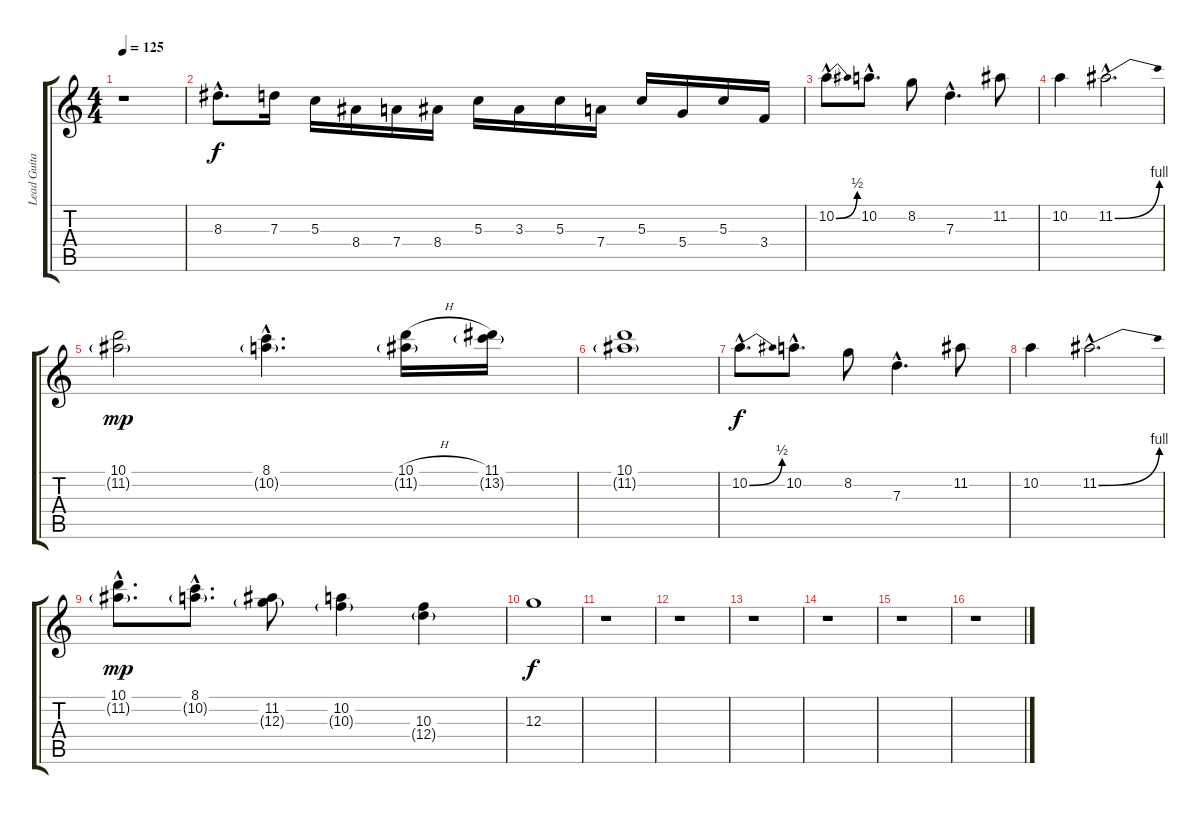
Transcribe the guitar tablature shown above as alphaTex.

\track ("Lead Guitar" "Lead Guita") {instrument distortionguitar}
\staff {score tabs}
\tuning (E4 B3 G3 D3 A2 E2) {hide}
\ts (4 4)
\tempo 125
\clef g2
\ks c
r.1{dy f} |
8.3{hac}.8{d} 7.3.16 5.3.16 8.4.16 7.4.16 8.4.16 5.3.16 3.3.16 5.3.16 7.4.16 5.3.16 5.4.16 5.3.16 3.4.16 |
10.2{be (bend 0 0 60 2) hac}.8{d} 10.2{hac}.8{d} 8.2.8 7.3{hac}.4{d} 11.2.8 |
10.2.4 11.2{be (bend 0 0 60 4) hac}.2{d} |
(10.1 11.2{g}).2{dy mp} (8.1{hac} 10.2{g hac}).4{d} (10.1{h} 11.2{g}).16 (11.1 13.2{g}).16 |
(10.1 11.2{g}).1 |
10.2{be (bend 0 0 60 2) hac}.8{d dy f} 10.2{hac}.8{d} 8.2.8 7.3{hac}.4{d} 11.2.8 |
10.2.4 11.2{be (bend 0 0 60 4) hac}.2{d} |
(10.1{hac} 11.2{g hac}).8{d dy mp} (8.1{hac} 10.2{g hac}).8{d} (11.2 12.3{g}).8 (10.2 10.3{g}).4 (10.3 12.4{g}).4 |
12.3.1{dy f} |
r.1 |
r.1 |
r.1 |
r.1 |
r.1 |
r.1
